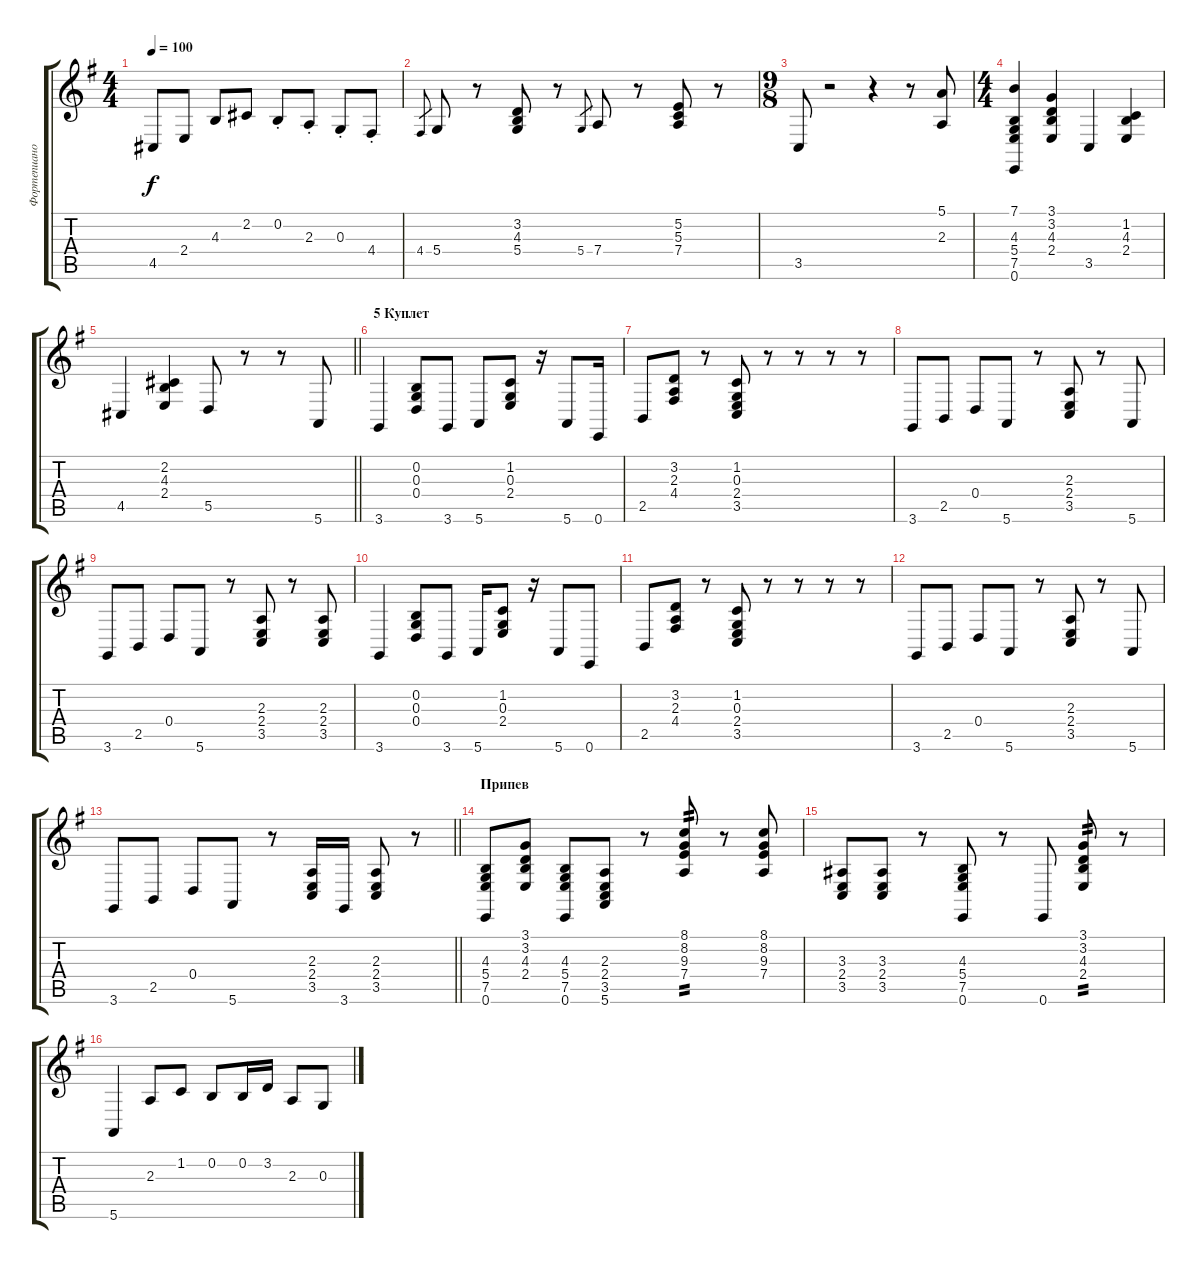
\track ("Фортепиано 2" "Фортепиано") {instrument electricgrandpiano}
\staff {score tabs}
\tuning (E4 B3 G3 D3 A2 E2) {hide}
\ts (4 4)
\tempo 100
\clef g2
\ks eminor
4.5.8{dy f} 2.4.8 4.3.8 2.2.8 0.2{st}.8 2.3{st}.8 0.3{st}.8 4.4{st}.8 |
4.4.8{gr} 5.4.8 r.8 (3.2 4.3 5.4).8 r.8 5.4.8{gr} 7.4.8 r.8 (5.2 5.3 7.4).8 r.8 |
\ts (9 8)
3.5.8 r.2 r.4 r.8 (5.1 2.3).8 |
\ts (4 4)
(7.1 4.3 5.4 7.5 0.6).4 (3.1 3.2 4.3 2.4).4 3.5.4 (1.2 4.3 2.4).4 |
\barLineRight lightlight
4.5.4 (2.2 4.3 2.4).4 5.5.8 r.8 r.8 5.6.8 |
\section ("" "5 Куплет")
3.6.4 (0.2 0.3 0.4).8 3.6.8 5.6.8 (1.2 0.3 2.4).8 r.16 5.6.8 0.6.16 |
2.5.8 (3.2 2.3 4.4).8 r.8 (1.2 0.3 2.4 3.5).8 r.8 r.8 r.8 r.8 |
3.6.8 2.5.8 0.4.8 5.6.8 r.8 (2.3 2.4 3.5).8 r.8 5.6.8 |
3.6.8 2.5.8 0.4.8 5.6.8 r.8 (2.3 2.4 3.5).8 r.8 (2.3 2.4 3.5).8 |
3.6.4 (0.2 0.3 0.4).8 3.6.8 5.6.16 (1.2 0.3 2.4).8 r.16 5.6.8 0.6.8 |
2.5.8 (3.2 2.3 4.4).8 r.8 (1.2 0.3 2.4 3.5).8 r.8 r.8 r.8 r.8 |
3.6.8 2.5.8 0.4.8 5.6.8 r.8 (2.3 2.4 3.5).8 r.8 5.6.8 |
\barLineRight lightlight
3.6.8 2.5.8 0.4.8 5.6.8 r.8 (2.3 2.4 3.5).16 3.6.16 (2.3 2.4 3.5).8 r.8 |
\section ("" "Припев")
(4.3 5.4 7.5 0.6).8 (3.1 3.2 4.3 2.4).8 (4.3 5.4 7.5 0.6).8 (2.3 2.4 3.5 5.6).8 r.8 (8.1 8.2 9.3 7.4).8{tp 2} r.8 (8.1 8.2 9.3 7.4).8 |
(3.3 2.4 3.5).8 (3.3 2.4 3.5).8 r.8 (4.3 5.4 7.5 0.6).8 r.8 0.6.8 (3.1 3.2 4.3 2.4).8{tp 2} r.8 |
5.6.4 2.3.8 1.2.8 0.2.8 0.2.16 3.2.16 2.3.8 0.3.8
